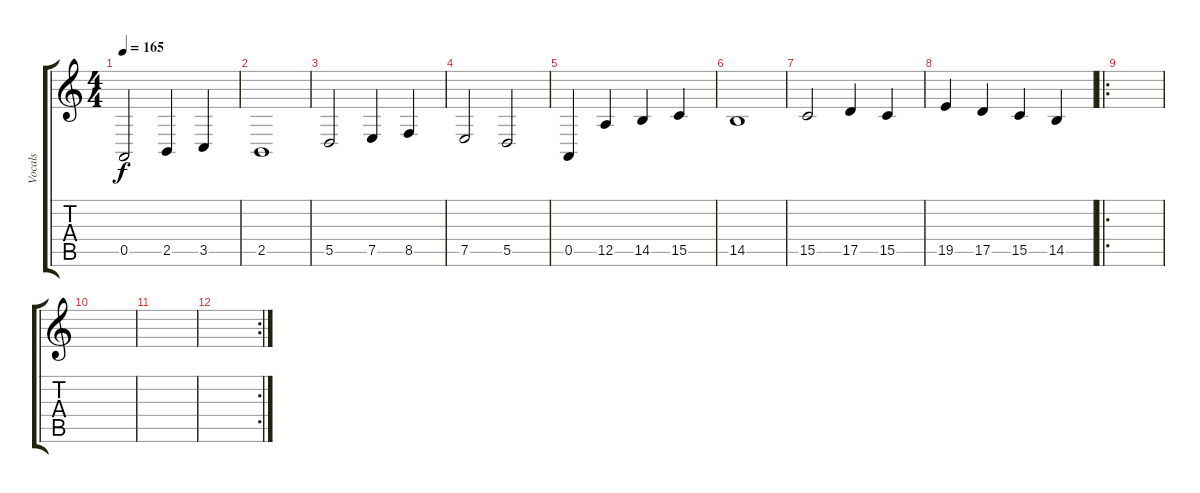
\track ("Vocals" "Vocals") {instrument altosax}
\staff {score tabs}
\tuning (E4 B3 G3 D3 A2 E2) {hide}
\ts (4 4)
\tempo 165
\clef g2
\ks c
0.5.2{dy f} 2.5.4 3.5.4 |
2.5.1 |
5.5.2 7.5.4 8.5.4 |
7.5.2 5.5.2 |
0.5.4 12.5.4 14.5.4 15.5.4 |
14.5.1 |
15.5.2 17.5.4 15.5.4 |
19.5.4 17.5.4 15.5.4 14.5.4 |
\ro
|
|
|
\rc 2
